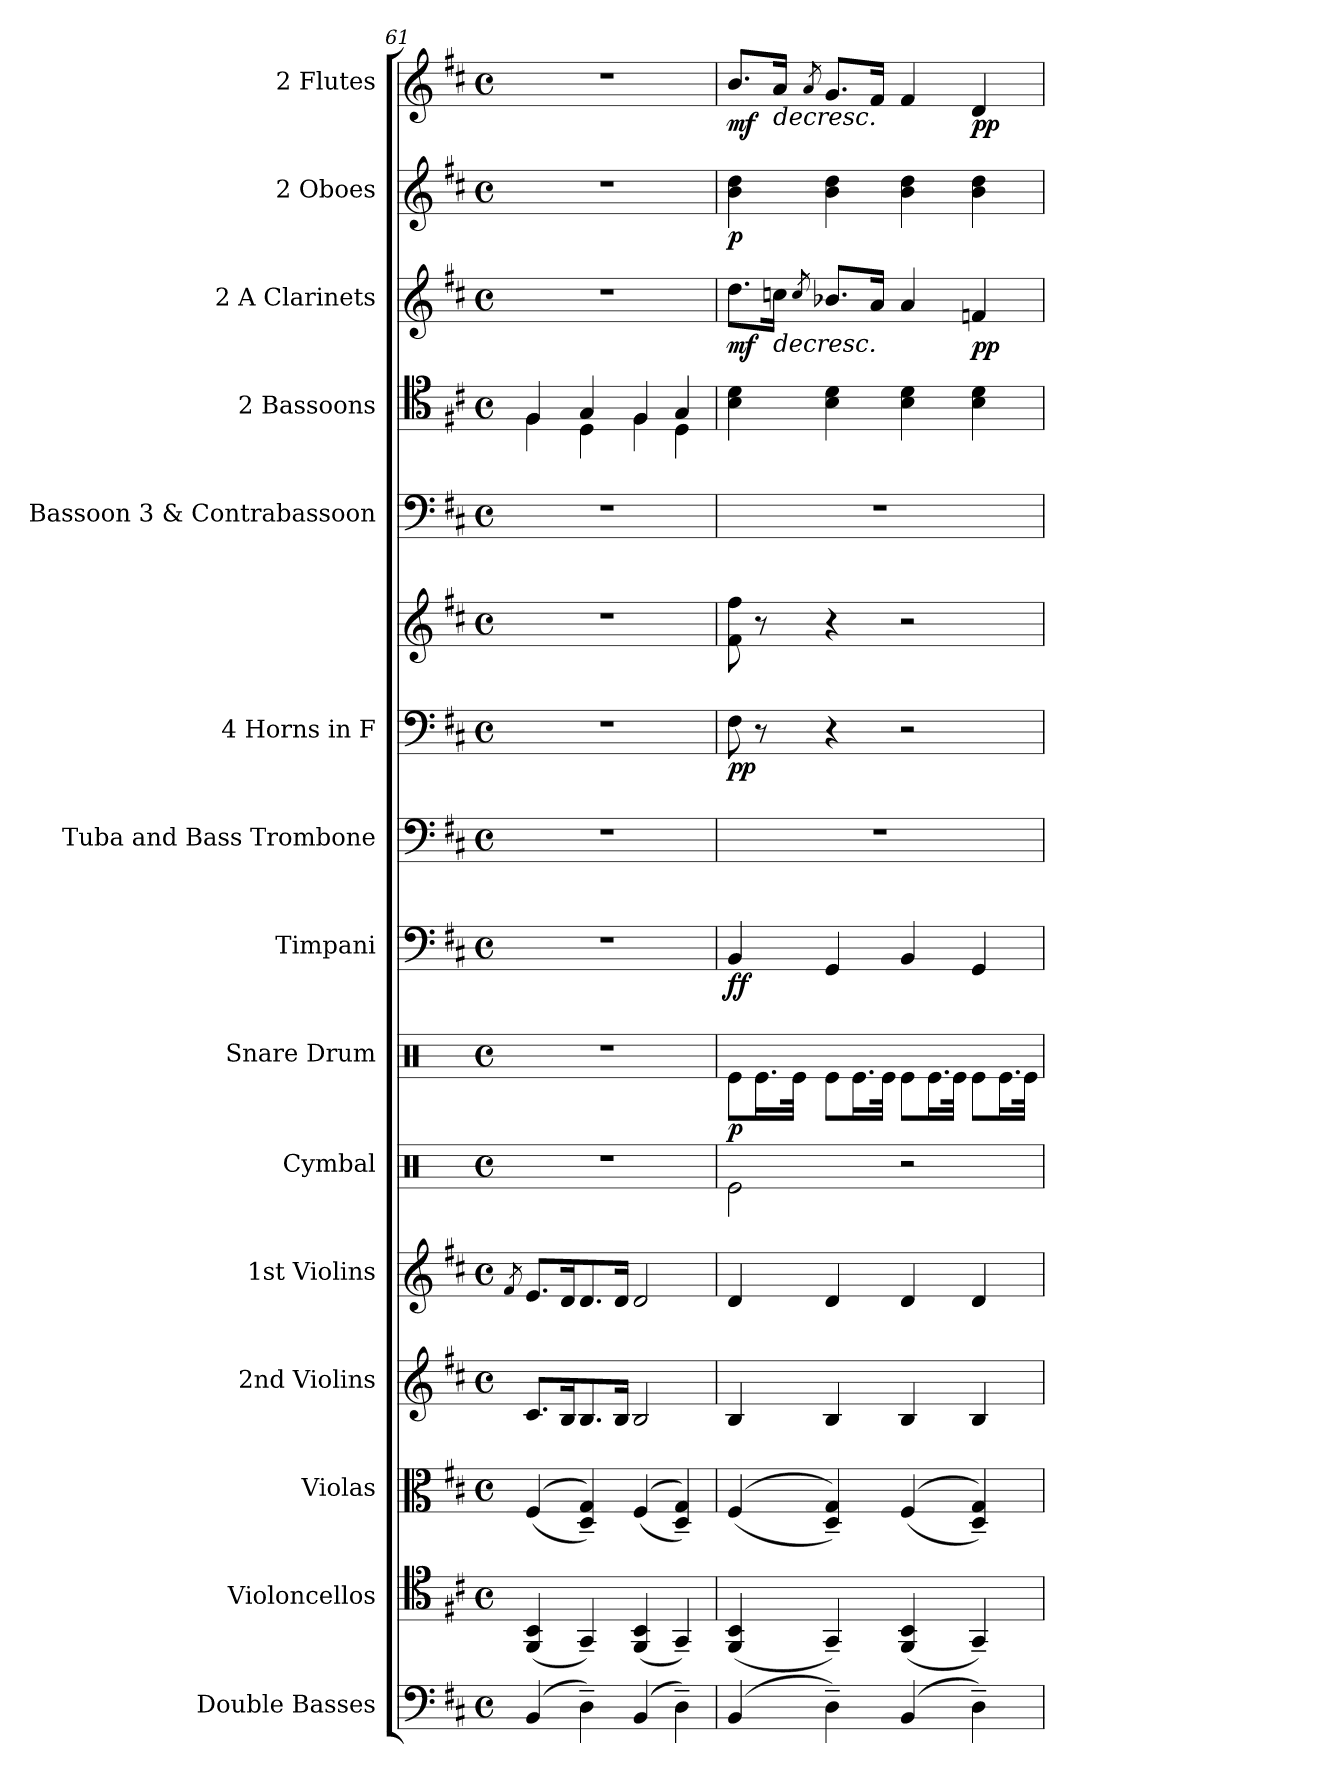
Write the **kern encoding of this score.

**kern	**kern	**kern	**kern	**kern	**kern	**kern	**dynam	**kern	**dynam	**kern	**kern	**kern	**dynam	**kern	**kern	**kern	**dynam	**kern	**dynam	**kern	**dynam
*part15	*part14	*part13	*part12	*part11	*part10	*part9	*part9	*part8	*part8	*part7	*part6	*part6	*part6	*part5	*part4	*part3	*part3	*part2	*part2	*part1	*part1
*staff16	*staff15	*staff14	*staff13	*staff12	*staff11	*staff10	*staff10	*staff9	*staff9	*staff8	*staff7	*staff6	*staff6/7	*staff5	*staff4	*staff3	*staff3	*staff2	*staff2	*staff1	*staff1
*I"Double Basses	*I"Violoncellos	*I"Violas	*I"2nd Violins	*I"1st Violins	*I"Cymbal	*I"Snare Drum	*	*I"Timpani	*	*I"Tuba and  Bass Trombone	*I"4 Horns in F	*	*	*I"Bassoon 3 &amp; Contrabassoon	*I"2 Bassoons	*I"2 A Clarinets	*	*I"2 Oboes	*	*I"2 Flutes	*
*	*	*	*	*	*I'Cym	*I'Sn Dr	*	*I'Timp	*	*I'Tba	*I'Hn	*	*	*I'Bsn	*I'Bsn	*I'Cl	*	*I'Ob	*	*I'Fl	*
!!LO:PB:g=z
*clefF4	*clefC4	*clefC3	*clefG2	*clefG2	*clefX	*clefX	*	*clefF4	*	*clefF4	*clefF4	*clefG2	*	*clefF4	*clefC4	*clefG2	*	*clefG2	*	*clefG2	*
*ITrd7c12	*	*	*	*	*	*	*	*	*	*	*ITrd4c7	*ITrd4c7	*	*	*	*ITrd2c3	*	*	*	*	*
*k[f#c#]	*k[f#c#]	*k[f#c#]	*k[f#c#]	*k[f#c#]	*k[]	*k[]	*	*k[f#c#]	*	*k[f#c#]	*k[f#]	*k[f#]	*	*k[f#c#]	*k[f#c#]	*k[f#c#g#d#a#]	*	*k[f#c#]	*	*k[f#c#]	*
*M4/4	*M4/4	*M4/4	*M4/4	*M4/4	*M4/4	*M4/4	*	*M4/4	*	*M4/4	*M4/4	*M4/4	*	*M4/4	*M4/4	*M4/4	*	*M4/4	*	*M4/4	*
*met(c)	*met(c)	*met(c)	*met(c)	*met(c)	*met(c)	*met(c)	*	*met(c)	*	*met(c)	*met(c)	*met(c)	*	*met(c)	*met(c)	*met(c)	*	*met(c)	*	*met(c)	*
=61	=61	=61	=61	=61	=61	=61	=61	=61	=61	=61	=61	=61	=61	=61	=61	=61	=61	=61	=61	=61	=61
.	.	.	.	8qf#/	.	.	.	.	.	.	.	.	.	.	.	.	.	.	.	.	.
*	*	*	*	*	*	*	*	*	*	*	*	*	*	*	*^	*	*	*	*	*	*
(>4BBB/	(<4FF#/ 4BB/	(<(<4F#/	8.c#/L	8.e/L	1r	1r	.	1r	.	1r	1r	1r	.	1r	4F#/	4F#\	1r	.	1r	.	1r	.
.	.	.	16B/K	16d/K	.	.	.	.	.	.	.	.	.	.	.	.	.	.	.	.	.	.
4DD~\)	4GG~/)	4D/~ 4G/~))	8.B/	8.d/	.	.	.	.	.	.	.	.	.	.	4G/	4D\	.	.	.	.	.	.
.	.	.	16B/Jk	16d/Jk	.	.	.	.	.	.	.	.	.	.	.	.	.	.	.	.	.	.
(>4BBB/	(<4FF#/ 4BB/	(<(<4F#/	2B/	2d/	.	.	.	.	.	.	.	.	.	.	4F#/	4F#\	.	.	.	.	.	.
4DD~\)	4GG~/)	4D/~ 4G/~))	.	.	.	.	.	.	.	.	.	.	.	.	4G/	4D\	.	.	.	.	.	.
=62	=62	=62	=62	=62	=62	=62	=62	=62	=62	=62	=62	=62	=62	=62	=62	=62	=62	=62	=62	=62	=62	=62
!	!	!	!	!	!	!	!LO:DY:b	!	!LO:DY:b	!	!	!	!LO:DY:b=2	!	!	!	!	!	!	!	!	!
!	!	!	!	!	!	!	!	!	!	!	!	!	!LO:DY:n=1:b	!	!	!	!	!LO:DY:b	!	!LO:DY:b	!	!LO:DY:b
*	*	*	*	*	*	*	*	*	*	*	*	*	*	*	*v	*v	*	*	*	*	*	*
(>4BBB/	(<4FF#/ 4BB/	(<(<4F#/	4B/	4d/	2Re\	8Re\L	p	4BB/	ff	1r	8BB\	8B\ 8b\	p p	1r	4B\ 4d\	8.b\L	mf	4b\ 4dd\	p	8.b/L	mf
.	.	.	.	.	.	16.Re\L	.	.	.	.	8r	8r	.	.	.	.	.	.	.	.	.
!	!	!	!	!	!	!	!	!	!	!	!	!	!	!	!	!	!LO:HP:b	!	!	!	!LO:HP:b
.	.	.	.	.	.	.	.	.	.	.	.	.	.	.	.	16an\Jk	>	.	.	16a/Jk	>
.	.	.	.	.	.	32Re\JJk	.	.	.	.	.	.	.	.	.	.	.	.	.	.	.
.	.	.	.	.	.	.	.	.	.	.	.	.	.	.	.	8qa/	.	.	.	8qa/	.
4DD~\)	4GG~/)	4D/~ 4G/~))	4B/	4d/	.	8Re\L	.	4GG/	.	.	4r	4r	.	.	4B\ 4d\	8.gn/L	.	4b\ 4dd\	.	8.g/L	.
.	.	.	.	.	.	16.Re\L	.	.	.	.	.	.	.	.	.	.	.	.	.	.	.
.	.	.	.	.	.	.	.	.	.	.	.	.	.	.	.	16f#/Jk	.	.	.	16f#/Jk	.
.	.	.	.	.	.	32Re\JJk	.	.	.	.	.	.	.	.	.	.	.	.	.	.	.
(>4BBB/	(<4FF#/ 4BB/	(<(<4F#/	4B/	4d/	2r	8Re\L	.	4BB/	.	.	2r	2r	.	.	4B\ 4d\	4f#/	.	4b\ 4dd\	.	4f#/	.
.	.	.	.	.	.	16.Re\L	.	.	.	.	.	.	.	.	.	.	.	.	.	.	.
.	.	.	.	.	.	32Re\JJk	.	.	.	.	.	.	.	.	.	.	.	.	.	.	.
!	!	!	!	!	!	!	!	!	!	!	!	!	!	!	!	!	!LO:DY:b	!	!	!	!LO:DY:b
4DD~\)	4GG~/)	4D/~ 4G/~))	4B/	4d/	.	8Re\L	.	4GG/	.	.	.	.	.	.	4B\ 4d\	4dn/	pp	4b\ 4dd\	.	4d/	pp
.	.	.	.	.	.	16.Re\L	.	.	.	.	.	.	.	.	.	.	.	.	.	.	.
.	.	.	.	.	.	32Re\JJk	.	.	.	.	.	.	.	.	.	.	.	.	.	.	.
.	.	.	.	.	.	.	.	.	.	.	.	.	.	.	.	.	]	.	.	.	]
=	=	=	=	=	=	=	=	=	=	=	=	=	=	=	=	=	=	=	=	=	=
*-	*-	*-	*-	*-	*-	*-	*-	*-	*-	*-	*-	*-	*-	*-	*-	*-	*-	*-	*-	*-	*-
